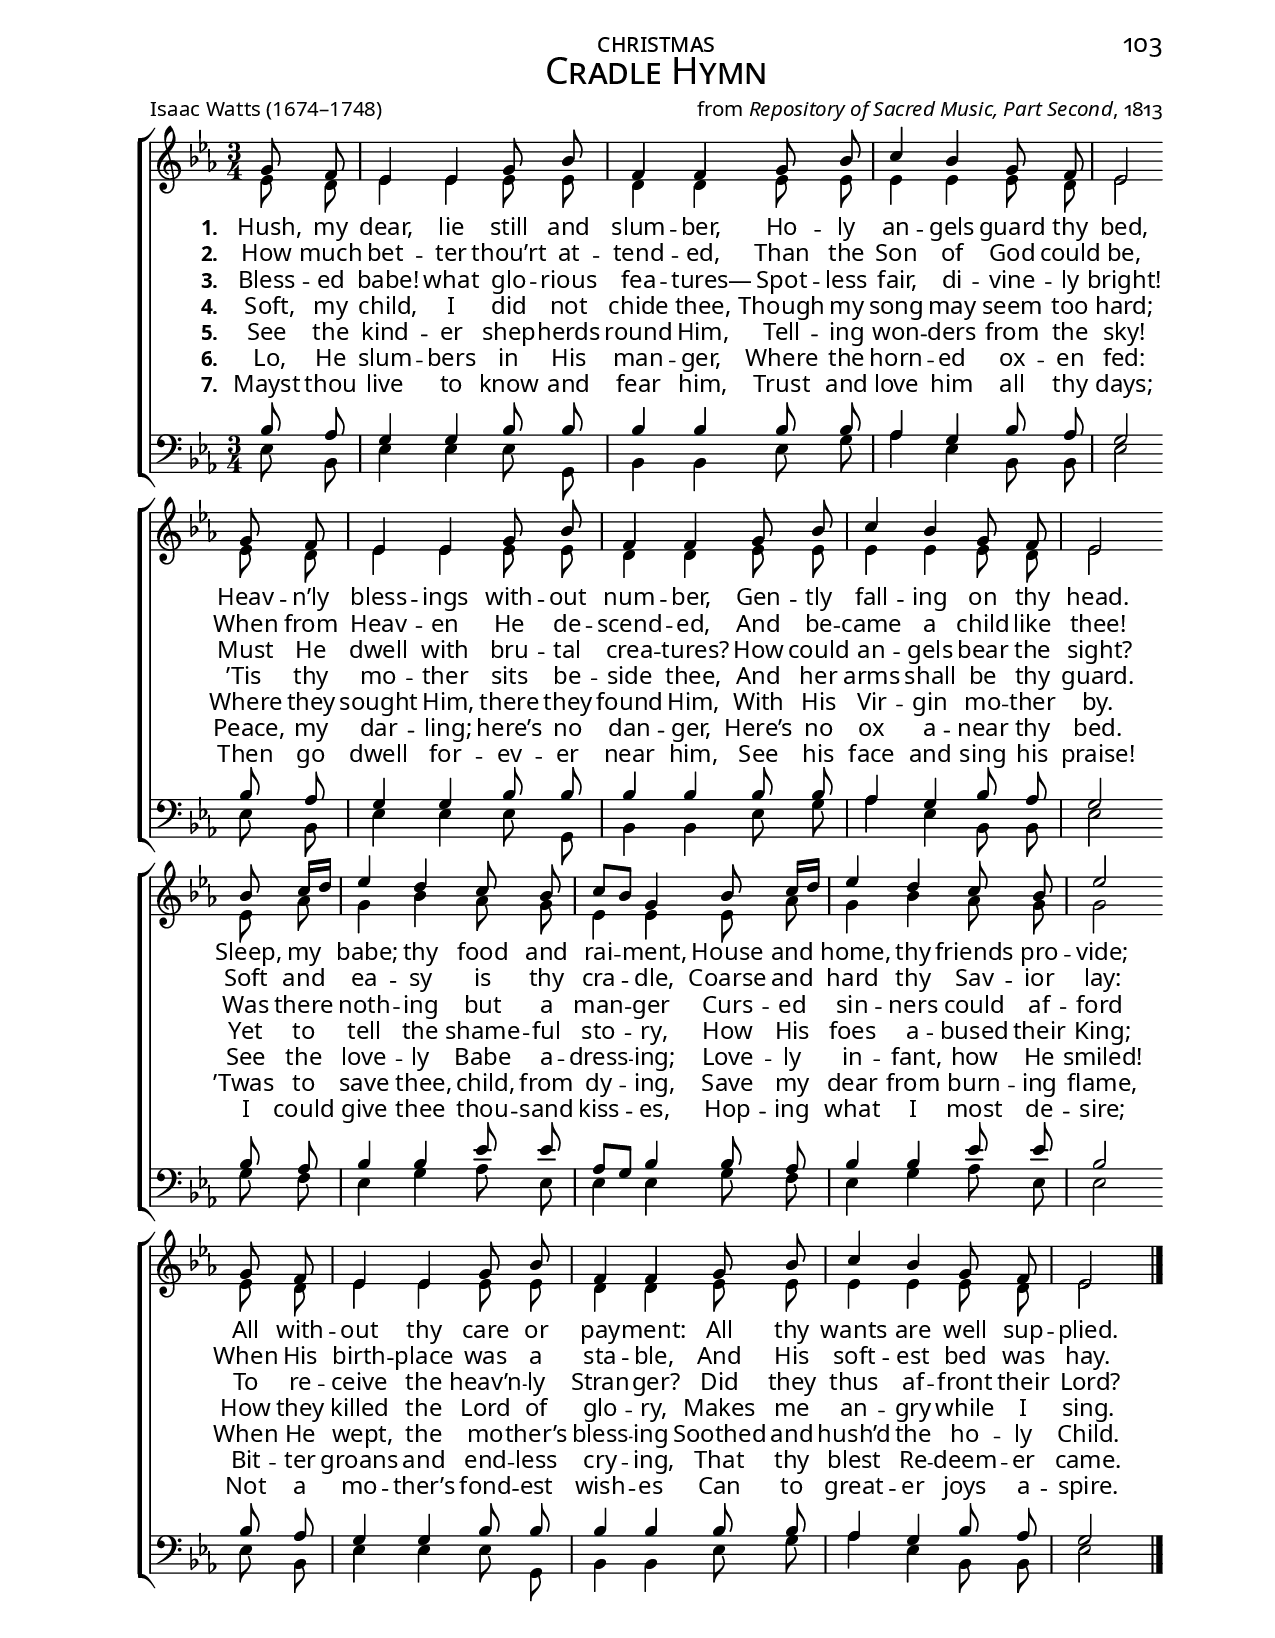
\version "2.14.2"
\include "util.ly"
\header {
  title = \markup{\override #'(font-name . "Garamond Premr Pro Smbd Subh"){ \abs-fontsize #18 \smallCapsOldStyle"Cradle Hymn"}}
  poet = "Isaac Watts (1674–1748)"
  composer = \markup\oldStyleNum\concat{"from " \italic"Repository of Sacred Music, Part Second" ", 1813"}
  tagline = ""
}
\paper {
  %print-all-headers = ##t
  paper-height = 11\in
  paper-width = 8.5\in
  indent = 0\in
  %system-system-spacing = #'((basic-distance . 10) (padding . 0))
  system-system-spacing =
    #'((basic-distance . 0)
       (minimum-distance . 0)
       (padding . -3)
       (stretchability . 100))
  top-markup-spacing =
    #'((basic-distance . 0)
       (minimum-distance . 0)
       (padding . 0)
       (stretchability . 0))
  ragged-last-bottom = ##f
  ragged-bottom = ##f
  two-sided = ##t
  inner-margin = 1\in
  outer-margin = 0.75\in
  top-margin = 0.26\in
  bottom-margin = 0.25\in
  first-page-number = #103
  print-first-page-number = ##t
  headerLine = \markup{ \smallCapsOldStyle"christmas"}
  oddHeaderMarkup = \markup\fill-line{
     \abs-fontsize #12.5
     \combine 
        \fill-line{"" \on-the-fly #print-page-number-check-first
        \oldStylePageNum""
        }
        \fill-line{\headerLine}
  }
  evenHeaderMarkup = \markup {
     \abs-fontsize #12.5
     \combine
        \on-the-fly #print-page-number-check-first
        \oldStylePageNum""
        \fill-line{\headerLine}
  }
}
#(set-global-staff-size 18) \paper{ #(define fonts (make-pango-font-tree "Garamond Premr Pro" "Garamond Premr Pro" "Garamond Premr Pro" (/ 18 20))) }
global = {
  \key d \major
  \time 3/4
  \dynamicUp
  %\set crescendoSpanner = #'dashed-line
  %\set midiInstrument = "recorder"
  \autoBeamOff
  \override DynamicTextSpanner #'style = #'none
}

sopMusic = \relative c' {
	\partial 4
  \repeat unfold 2 {
    fis8 e |
    d4 d fis8 a |
    e4 e fis8 a |
    b4 a fis8 e |
    d2 \bar""
  }
  
  a'8 b16[ cis] |
  d4 cis b8 a |
  b[ a] fis4 a8 b16[ cis] |
  d4 cis b8 a |
  d2 \bar ""

  fis,8 e |
  d4 d fis8 a |
  e4 e fis8 a |
  b4 a fis8 e |
  d2 \bar""
  
  \bar "|."
}
sopWords = \lyricmode {
  \set stanza = #"1. "
	Hush, my dear, lie still and slum -- ber,
    Ho -- ly an -- gels guard thy bed,
  Heav -- n’ly bless -- ings with -- out num -- ber,
    Gen -- tly fall -- ing on thy head.

  Sleep, my babe; thy food and rai -- ment,
    House and home, thy friends pro -- vide;	 
  All with -- out thy care or pay -- ment:	 
    All thy wants are well sup -- plied.
}

sopWordsII = \lyricmode {
  \set stanza = #"2. "
  How much bet -- ter thou’rt at -- tend -- ed,
    Than the Son of God could be,
  When from Heav -- en He de -- scend -- ed,
    And be -- came a child like thee!
    
  Soft and ea -- sy is thy cra -- dle,
    Coarse and hard thy Sav -- ior lay:
  When His birth -- place was a sta -- ble,
    And His soft -- est bed was hay.
}

sopWordsIII = \lyricmode { 
  \set stanza = "3. "
  Bless -- ed babe! what glo -- rious fea -- tures—	 
    Spot -- less fair, di -- vine -- ly bright!	 
  Must He dwell with bru -- tal crea -- tures?	 
    How could an -- gels bear the sight?
  
  Was there noth -- ing but a man -- ger
    Curs -- ed sin -- ners could af -- ford
  To re -- ceive the heav’n -- ly Stran -- ger?
    Did they thus af -- front their Lord?
}

sopWordsIV = \lyricmode {
  \set stanza = #"4. "
  Soft, my child, I did not chide thee,
    Though my song may seem too hard;
  ’Tis thy mo -- ther sits be -- side thee,
    And her arms shall be thy guard.
 
  Yet to tell the shame -- ful sto -- ry,
    How His foes a -- bused their King;
  How they killed the Lord of glo -- ry,
    Makes me an -- gry while I sing.
}

sopWordsV = \lyricmode {
  \set stanza = #"5. "
  See the kind -- er shep -- herds round Him,	 
    Tell -- ing won -- ders from the sky!	 
  Where they sought Him, there they found Him,
    With His Vir -- gin mo -- ther by.	 

  See the love -- ly Babe a -- dress -- ing;	 
    Love -- ly in -- fant, how He smiled!	 
  When He wept, the mo -- ther’s bless -- ing	 
    Soothed and hush’d the ho -- ly Child.
}

sopWordsVI = \lyricmode {
  \set stanza = #"6. "
  Lo, He slum -- bers in His man -- ger,
    Where the horn -- ed ox -- en fed:
  Peace, my dar -- ling; here’s no dan -- ger,
    Here’s no ox a -- near thy bed.

  ’Twas to save thee, child, from dy -- ing,
    Save my dear from burn -- ing flame,
  Bit -- ter groans and end -- less cry -- ing,
    That thy blest Re -- deem -- er came.
}

sopWordsVII = \lyricmode {
  \set stanza = #"7. "
  Mayst thou live to know and fear him,	
    Trust and love him all thy days;
  Then go dwell for -- ev -- er near him,	
    See his face and sing his praise!	
   
  I could give thee thou -- sand kiss -- es,	
    Hop -- ing what I most de -- sire;	
  Not a mo -- ther’s fond -- est wish -- es
    Can to great -- er joys a -- spire.
}

altoMusic = \relative c' {
  \partial 4
  \repeat unfold 2 {
    d8 cis |
    d4 d d8 d |
    cis4 cis d8 d |
    d4 d d8 cis |
    d2 \bar""
  }
  
  d8 g |
  fis4 a g8 fis |
  d4 d d8 g |
  fis4 a g8 fis |
  fis2 \bar""
  
  d8 cis |
  d4 d d8 d |
  cis4 cis d8 d |
  d4 d d8 cis |
  d2
  
  \bar "|."
}
altoWords = \lyricmode {
}
altoWordsII = \lyricmode {
%\markup\italic
  \set stanza = #"2. "
}
altoWordsIII = \lyricmode {
  \set stanza = #"3. "
}
altoWordsIV = \lyricmode {
  \set stanza = #"4. "
}
altoWordsV = \lyricmode {
  \set stanza = #"5. "
  \set ignoreMelismata = ##t
}
altoWordsVI = \lyricmode {
  \set stanza = #"6. "
  \set ignoreMelismata = ##t
}
tenorMusic = \relative c' {
  \partial 4
  \repeat unfold 2 {
    a8 g |
    fis4 fis a8 a |
    a4 a a8 a |
    g4 fis a8 g |
    fis2 \bar""
  }
  
  a8 g |
  a4 a d8 d |
  g,8[ fis] a4 a8 g |
  a4 a d8 d |
  a2 \bar""
  
  a8 g |
  fis4 fis a8 a |
  a4 a a8 a |
  g4 fis a8 g |
  fis2
  
  \bar "|."
}

tenorWords = \lyricmode {
}

tenorWordsII = \lyricmode {
}

tenorWordsIII = \lyricmode {
}

bassMusic = \relative c' {
  \partial 4
  \repeat unfold 2 {
    d,8 a |
    d4 d d8 fis, |
    a4 a d8 fis |
    g4 d a8 a |
    d2 \bar""
  }
  
  fis8 e |
  d4 fis g8 d |
  d4 d fis8 e |
  d4 fis g8 d |
  d2 \bar""
  
  d8 a |
  d4 d d8 fis, |
  a4 a d8 fis |
  g4 d a8 a |
  d2
  
  \bar "|."
}
bassWords = \lyricmode {
}

pianoRH = \relative c' {
}
pianoLH = \relative c' {
}

\score {
<<
   \new ChoirStaff <<
    \new Staff = women <<
      \new Voice = "sopranos" \transpose d ees{ \voiceOne << \global \sopMusic >> }
      \new Voice = "altos" \transpose d ees{ \voiceTwo << \global \altoMusic >> }
    >>
    \new Lyrics = "altos"  \lyricsto "altos" \sopWords
    \new Lyrics = "altosII"  \lyricsto "altos" \sopWordsII
    \new Lyrics = "altosIII"  \lyricsto "altos" \sopWordsIII
    \new Lyrics = "altosIV"  \lyricsto "altos" \sopWordsIV
    \new Lyrics = "altosV"  \lyricsto "altos" \sopWordsV
    \new Lyrics = "altosVI"  \lyricsto "altos" \sopWordsVI
    \new Lyrics = "altosVII"  \lyricsto "altos" \sopWordsVII
   \new Staff = men <<
      \clef bass
      \new Voice = "tenors" \transpose d ees{ \voiceOne << \global \tenorMusic >> }
      \new Voice = "basses" \transpose d ees{ \voiceTwo << \global \bassMusic >> }
    >>
    \new Lyrics \with { alignAboveContext = #"tenors" } \lyricsto "tenors" \tenorWordsIII
    \new Lyrics \with { alignAboveContext = #"tenors" } \lyricsto "tenors" \tenorWordsII
    \new Lyrics \with { alignAboveContext = #"tenors" } \lyricsto "tenors" \tenorWords
  >>
%    \new PianoStaff << \new Staff { \new Voice { \pianoRH } } \new Staff { \clef "bass" \pianoLH } >>
  >>
  \layout {
  \context {
    \Lyrics
    \override LyricText #'font-size = #1.3
  }
    \context {
      \Lyrics
      \override LyricText #'font-size = #1.3
      \override VerticalAxisGroup #'staff-affinity = #0
    }
    \context {
      \Score
      \override SpacingSpanner #'base-shortest-duration = #(ly:make-moment 1 8)
      \override SpacingSpanner #'common-shortest-duration = #(ly:make-moment 1 4)
    }
    \context {
      % Remove all empty staves
      \Staff \RemoveEmptyStaves \override VerticalAxisGroup #'remove-first = ##t
      
      \override VerticalAxisGroup #'staff-staff-spacing =
      #'((basic-distance . 0)
         (minimum-distance . 0)
         (padding . -1)
         (stretchability . 2))
    }
    \context {
      \Lyrics
      \override LyricText #'X-offset = #center-on-word
    }
  }
}

